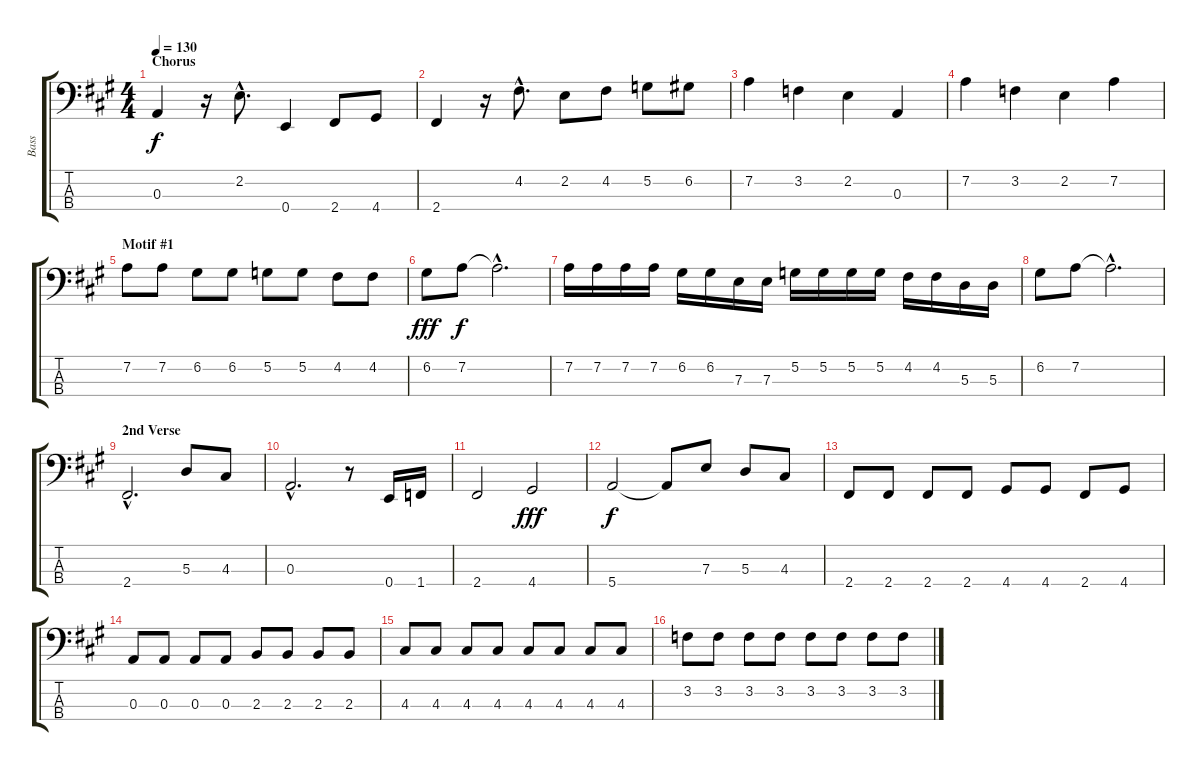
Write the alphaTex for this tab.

\track ("Bass" "Bass") {instrument fretlessbass}
\staff {score tabs}
\tuning (G2 D2 A1 E1) {hide}
\ts (4 4)
\section ("" "Chorus")
\tempo 130
\clef f4
\ks a
0.3.4{dy f} r.16 2.2{hac}.8{d} 0.4.4 2.4.8 4.4.8 |
2.4.4 r.16 4.2{hac}.8{d} 2.2.8 4.2.8 5.2.8 6.2.8 |
7.2.4 3.2.4 2.2.4 0.3.4 |
7.2.4 3.2.4 2.2.4 7.2.4 |
\section ("" "Motif #1")
7.2.8 7.2.8 6.2.8 6.2.8 5.2.8 5.2.8 4.2.8 4.2.8 |
6.2.8{dy fff} 7.2.8{dy f} 7.2{hac t}.2{d} |
7.2.16 7.2.16 7.2.16 7.2.16 6.2.16 6.2.16 7.3.16 7.3.16 5.2.16 5.2.16 5.2.16 5.2.16 4.2.16 4.2.16 5.3.16 5.3.16 |
6.2.8 7.2.8 7.2{hac t}.2{d} |
\section ("" "2nd Verse")
2.4{hac}.2{d} 5.3.8 4.3.8 |
0.3{hac}.2{d} r.8 0.4.16 1.4.16 |
2.4.2 4.4.2{dy fff} |
5.4.2{dy f} 5.4{t}.8 7.3.8 5.3.8 4.3.8 |
2.4.8 2.4.8 2.4.8 2.4.8 4.4.8 4.4.8 2.4.8 4.4.8 |
0.3.8 0.3.8 0.3.8 0.3.8 2.3.8 2.3.8 2.3.8 2.3.8 |
4.3.8 4.3.8 4.3.8 4.3.8 4.3.8 4.3.8 4.3.8 4.3.8 |
3.2.8 3.2.8 3.2.8 3.2.8 3.2.8 3.2.8 3.2.8 3.2.8
